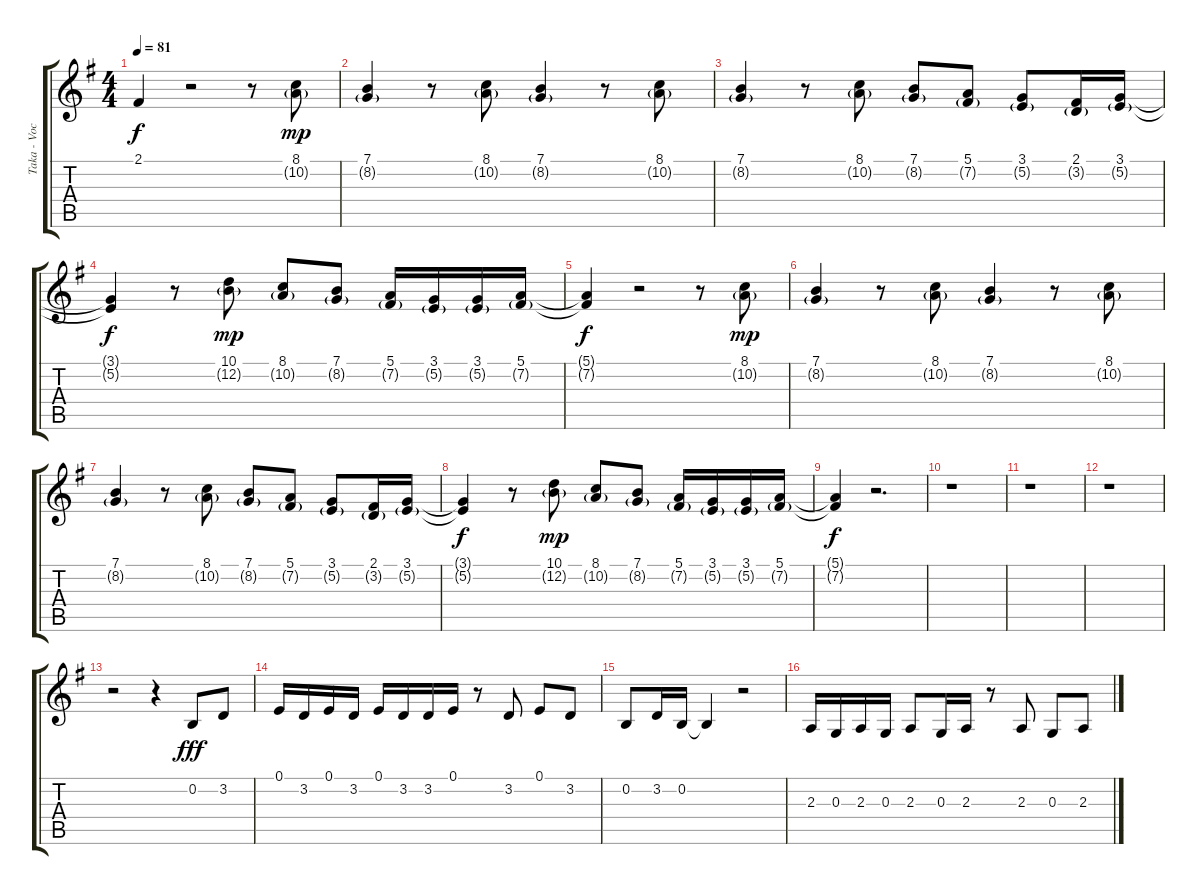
\track ("Taka - Vocals" "Taka - Voc") {instrument lead1square}
\staff {score tabs}
\tuning (E4 B3 G3 D3 A2 E2) {hide}
\ts (4 4)
\tempo 81
\clef g2
\ks g
2.1{t}.4{dy f} r.2 r.8 (8.1 10.2{g}).8{dy mp} |
(7.1 8.2{g}).4 r.8 (8.1 10.2{g}).8 (7.1 8.2{g}).4 r.8 (8.1 10.2{g}).8 |
(7.1 8.2{g}).4 r.8 (8.1 10.2{g}).8 (7.1 8.2{g}).8 (5.1 7.2{g}).8 (3.1 5.2{g}).8 (2.1 3.2{g}).16 (3.1 5.2{g}).16 |
(3.1{t} 5.2{t}).4{dy f} r.8 (10.1 12.2{g}).8{dy mp} (8.1 10.2{g}).8 (7.1 8.2{g}).8 (5.1 7.2{g}).16 (3.1 5.2{g}).16 (3.1 5.2{g}).16 (5.1 7.2{g}).16 |
(5.1{t} 7.2{t}).4{dy f} r.2 r.8 (8.1 10.2{g}).8{dy mp} |
(7.1 8.2{g}).4 r.8 (8.1 10.2{g}).8 (7.1 8.2{g}).4 r.8 (8.1 10.2{g}).8 |
(7.1 8.2{g}).4 r.8 (8.1 10.2{g}).8 (7.1 8.2{g}).8 (5.1 7.2{g}).8 (3.1 5.2{g}).8 (2.1 3.2{g}).16 (3.1 5.2{g}).16 |
(3.1{t} 5.2{t}).4{dy f} r.8 (10.1 12.2{g}).8{dy mp} (8.1 10.2{g}).8 (7.1 8.2{g}).8 (5.1 7.2{g}).16 (3.1 5.2{g}).16 (3.1 5.2{g}).16 (5.1 7.2{g}).16 |
(5.1{t} 7.2{t}).4{dy f} r.2{d} |
r.1 |
r.1 |
r.1 |
r.2 r.4 0.2.8{dy fff} 3.2.8 |
0.1.16 3.2.16 0.1.16 3.2.16 0.1.16 3.2.16 3.2.16 0.1.16 r.8 3.2.8 0.1.8 3.2.8 |
0.2.8 3.2.16 0.2.16 0.2{t}.4 r.2 |
2.3.16 0.3.16 2.3.16 0.3.16 2.3.8 0.3.16 2.3.16 r.8 2.3.8 0.3.8 2.3.8
